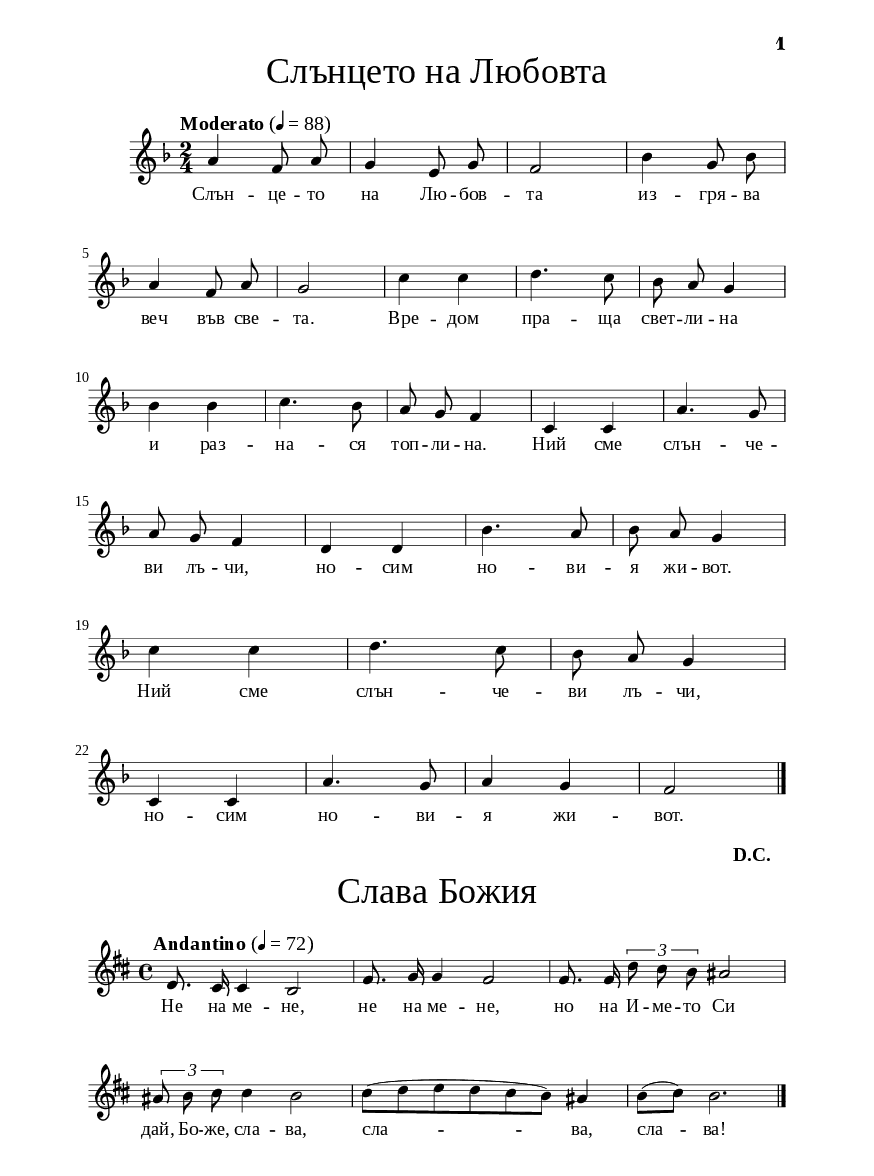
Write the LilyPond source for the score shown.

\version "2.24.4"

% include paper part and global functions
\include "include/globals.ily"

\bookpart {
  \label #'ref055_1
  \tocItem \markup "Слънцето на Любовта"
  \include "include/bookpart-paper.ily"
  \score {
    \include "include/score-layout.ily"

    \new Voice \absolute  {
      \clef treble
      \key f \major
      \time 2/4
      \tempoFunc "Moderato" 4 "88"
      \autoBeamOff
      a'4 f'8 a' | g'4 e'8 g' | f'2 | bes'4 g'8 bes' \break | a'4 f'8 a' | g'2  |
      c''4 c'' | d''4. c''8 | bes'8 a' g'4 \break | bes'4 bes'  | c''4. bes'8 | a'8 g' f'4  |
      c'4 c' | a'4. g'8 | \break a'8 g' f'4 |   d'4 d' | bes'4. a'8 | bes'8 a' g'4 | \break
      c''4 c'' | d''4. c''8 |  bes'8 a' g'4 | \break c'4 c' | a'4. g'8 | a'4 g' | f'2 |\break \bar "|."
    }

    \addlyrics {
      Слън -- це -- то на Лю -- бов -- та из -- гря -- ва веч във све -- та.
      Вре -- дом пра -- ща свет -- ли -- на и раз -- на -- ся топ -- ли -- на.
      Ний сме слън -- че -- ви лъ -- чи, но -- сим но -- ви -- я жи -- вот.
      Ний сме слън -- че -- ви лъ -- чи, но -- сим но -- ви -- я жи -- вот.
    }

    \header {
      title = \titleFunc #'ref_desc_3 "Слънцето на Любовта" "Slănceto na Ljubovta"
    }

    \midi{}

  } % score

  \markup \dc-one "D.C."

  \label #'ref053
  \tocItem \markup "Слава Божия"
  \include "include/bookpart-paper.ily"
  \score {
    \layout {
      indent = 0.0\cm % remove first line indentation
      ragged-last = ##f % do spread last line to fill the whole space
      \override Staff.BarLine.thick-thickness = #4 %make the end and repeat bars thiner
      \override Score.VoltaBracket.font-size = #-1.7 % make the repeat number fontsize smaller


      \context {
        \Score
        \omit BarNumber %remove bar numbers
        \override KeySignature.X-offset = #-1.2 % decrease keysigniture offset
        \override TimeSignature.X-offset = #-1.8 % decrease time signiture offset
        \override MetronomeMark.font-size = #1.5 % increase the tempo fontsize
        \override TupletNumber.font-size = #0.4 % increase the triol number

      } % context

      \context {
        % change staff size
        \Staff
        fontSize = #+0 % affects notes size only
        \override StaffSymbol.staff-space = #(magstep -3)
        \override StaffSymbol.thickness = #0.5
        \override BarLine.hair-thickness = #1
        %\override StaffSymbol.ledger-line-thickness = #'(0 . 0)
      }

      \context {
        % adjust space between staff and lyrics and between the two lyric lines
        \Lyrics
        \override VerticalAxisGroup.nonstaff-relatedstaff-spacing = #'((padding . 1))
        \override VerticalAxisGroup.nonstaff-nonstaff-spacing = #'((minimum-distance . 2))
        includeGraceNotes = ##t
      }
    } % layout

    \new Voice \absolute  {
      \clef treble
      \key b \minor
      \time 4/4
      \tempoFunc "Andantino" 4 "72"
      \autoBeamOff

      d'8. cis'16 cis'4 b2 | fis'8. g'16 g'4 fis'2 | fis'8. fis'16 \tupletUp \tuplet 3/2 {  d''8 cis'' b'8 } ais'2 | \break
      \times 2/3  { ais'8 b' cis''8 } cis''4 b'2 | cis''8 [( d'' e'' d'' cis'' b' )] ais'4 | b'8 [( cis'' )] b'2. \bar "|."
    }

    \addlyrics {
      Не на ме -- не, не на ме -- не, но на И -- ме -- то Си
      дай, Бо -- же, сла -- ва, сла -- ва, сла -- ва!
    }

    \header {
      title = \titleFunc #'ref_desc_3 "Слава Божия" "Slava Božija"
    }

    \midi{}

  } % score


} % bookpart
